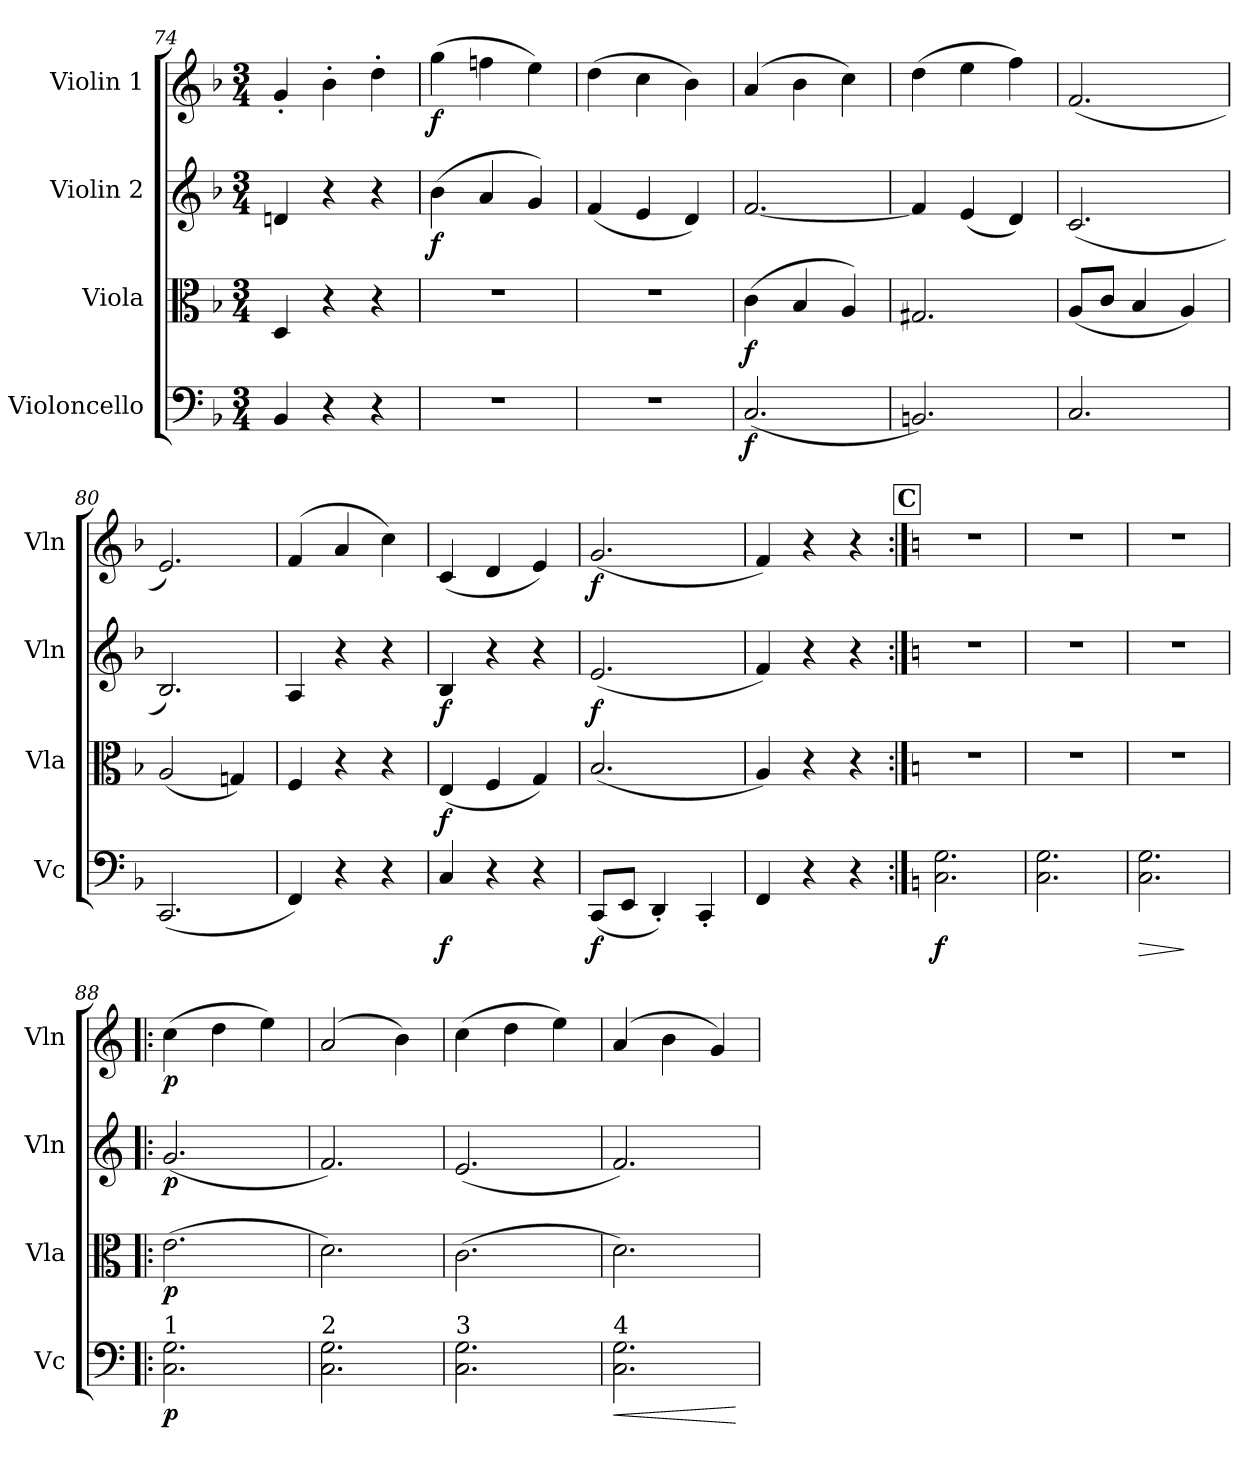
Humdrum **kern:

**kern	**dynam	**kern	**dynam	**kern	**dynam	**kern	**dynam
*part4	*part4	*part3	*part3	*part2	*part2	*part1	*part1
*staff4	*staff4	*staff3	*staff3	*staff2	*staff2	*staff1	*staff1
*I"Violoncello	*	*I"Viola	*	*I"Violin 2	*	*I"Violin 1	*
*I'Vc	*	*I'Vla	*	*I'Vln	*	*I'Vln	*
*clefF4	*	*clefC3	*	*clefG2	*	*clefG2	*
*k[b-]	*	*k[b-]	*	*k[b-]	*	*k[b-]	*
*M3/4	*	*M3/4	*	*M3/4	*	*M3/4	*
=74	=74	=74	=74	=74	=74	=74	=74
4BB-/	.	4D/	.	4dn/	.	4g'/	.
4r	.	4r	.	4r	.	4b-'\	.
4r	.	4r	.	4r	.	4dd'\	.
=75	=75	=75	=75	=75	=75	=75	=75
!	!	!	!	!	!LO:DY:b	!	!LO:DY:b
2.r	.	2.r	.	(4b-\	f	(4gg\	f
.	.	.	.	4a/	.	4ffn\	.
.	.	.	.	4g/)	.	4ee\)	.
!!LO:LB:g=z
=76	=76	=76	=76	=76	=76	=76	=76
2.r	.	2.r	.	(4f/	.	(4dd\	.
.	.	.	.	4e/	.	4cc\	.
.	.	.	.	4d/)	.	4b-\)	.
=77	=77	=77	=77	=77	=77	=77	=77
!	!LO:DY:b	!	!LO:DY:b	!	!	!	!
(2.C/	f	(4c\	f	[2.f/	.	(4a/	.
.	.	4B-/	.	.	.	4b-\	.
.	.	4A/)	.	.	.	4cc\)	.
=78	=78	=78	=78	=78	=78	=78	=78
2.BBn/)	.	2.G#X/	.	4f/]	.	(4dd\	.
.	.	.	.	(4e/	.	4ee\	.
.	.	.	.	4d/)	.	4ff\)	.
=79	=79	=79	=79	=79	=79	=79	=79
2.C/	.	(8A/L	.	(2.c/	.	(2.f/	.
.	.	8c/J	.	.	.	.	.
.	.	4B-/	.	.	.	.	.
.	.	4A/)	.	.	.	.	.
=80	=80	=80	=80	=80	=80	=80	=80
(2.CC/	.	(2A/	.	2.B-/)	.	2.e/)	.
.	.	4Gn/)	.	.	.	.	.
=81	=81	=81	=81	=81	=81	=81	=81
4FF/)	.	4F/	.	4A/	.	(4f/	.
4r	.	4r	.	4r	.	4a/	.
4r	.	4r	.	4r	.	4cc\)	.
=82	=82	=82	=82	=82	=82	=82	=82
!	!LO:DY:b	!	!LO:DY:b	!	!LO:DY:b	!	!
4C/	f	(4E/	f	4B-/	f	(4c/	.
4r	.	4F/	.	4r	.	4d/	.
4r	.	4G/)	.	4r	.	4e/)	.
=83	=83	=83	=83	=83	=83	=83	=83
!	!LO:DY:b	!	!	!	!LO:DY:b	!	!LO:DY:b
(8CC/L	f	(2.B-/	.	(2.e/	f	(2.g/	f
8EE/J	.	.	.	.	.	.	.
4DD'/)	.	.	.	.	.	.	.
4CC'/	.	.	.	.	.	.	.
=84	=84	=84	=84	=84	=84	=84	=84
4FF/	.	4A/)	.	4f/)	.	4f/)	.
4r	.	4r	.	4r	.	4r	.
4r	.	4r	.	4r	.	4r	.
!!LO:REH:place=s1:a:B:cj:fs=14:t=C
=85:|!	=85:|!	=85:|!	=85:|!	=85:|!	=85:|!	=85:|!	=85:|!
*k[]	*	*k[]	*	*k[]	*	*k[]	*
!	!LO:DY:b	!	!	!	!	!	!
2.C\ 2.G\	f	2.r	.	2.r	.	2.r	.
=86	=86	=86	=86	=86	=86	=86	=86
2.C\ 2.G\	.	2.r	.	2.r	.	2.r	.
=87	=87	=87	=87	=87	=87	=87	=87
!	!LO:HP:b	!	!	!	!	!	!
2.C\ 2.G\	>	2.r	.	2.r	.	2.r	.
.	]	.	.	.	.	.	.
!!LO:LB:g=z
=88!|:	=88!|:	=88!|:	=88!|:	=88!|:	=88!|:	=88!|:	=88!|:
!LO:TX:a:t=1	!	!	!	!	!	!	!
!	!LO:DY:b	!	!LO:DY:b	!	!LO:DY:b	!	!LO:DY:b
2.C\ 2.G\	p	(2.e\	p	(2.g/	p	(4cc\	p
.	.	.	.	.	.	4dd\	.
.	.	.	.	.	.	4ee\)	.
=89	=89	=89	=89	=89	=89	=89	=89
!LO:TX:a:t=2	!	!	!	!	!	!	!
2.C\ 2.G\	.	2.d\)	.	2.f/)	.	(2a/	.
.	.	.	.	.	.	4b\)	.
=90	=90	=90	=90	=90	=90	=90	=90
!LO:TX:a:t=3	!	!	!	!	!	!	!
2.C\ 2.G\	.	(2.c\	.	(2.e/	.	(4cc\	.
.	.	.	.	.	.	4dd\	.
.	.	.	.	.	.	4ee\)	.
=91	=91	=91	=91	=91	=91	=91	=91
!LO:TX:a:t=4	!	!	!	!	!	!	!
!	!LO:HP:b	!	!	!	!	!	!
2.C\ 2.G\	<	2.d\)	.	2.f/)	.	(4a/	.
.	.	.	.	.	.	4b\	.
.	.	.	.	.	.	4g/)	.
.	[	.	.	.	.	.	.
=	=	=	=	=	=	=	=
*-	*-	*-	*-	*-	*-	*-	*-
